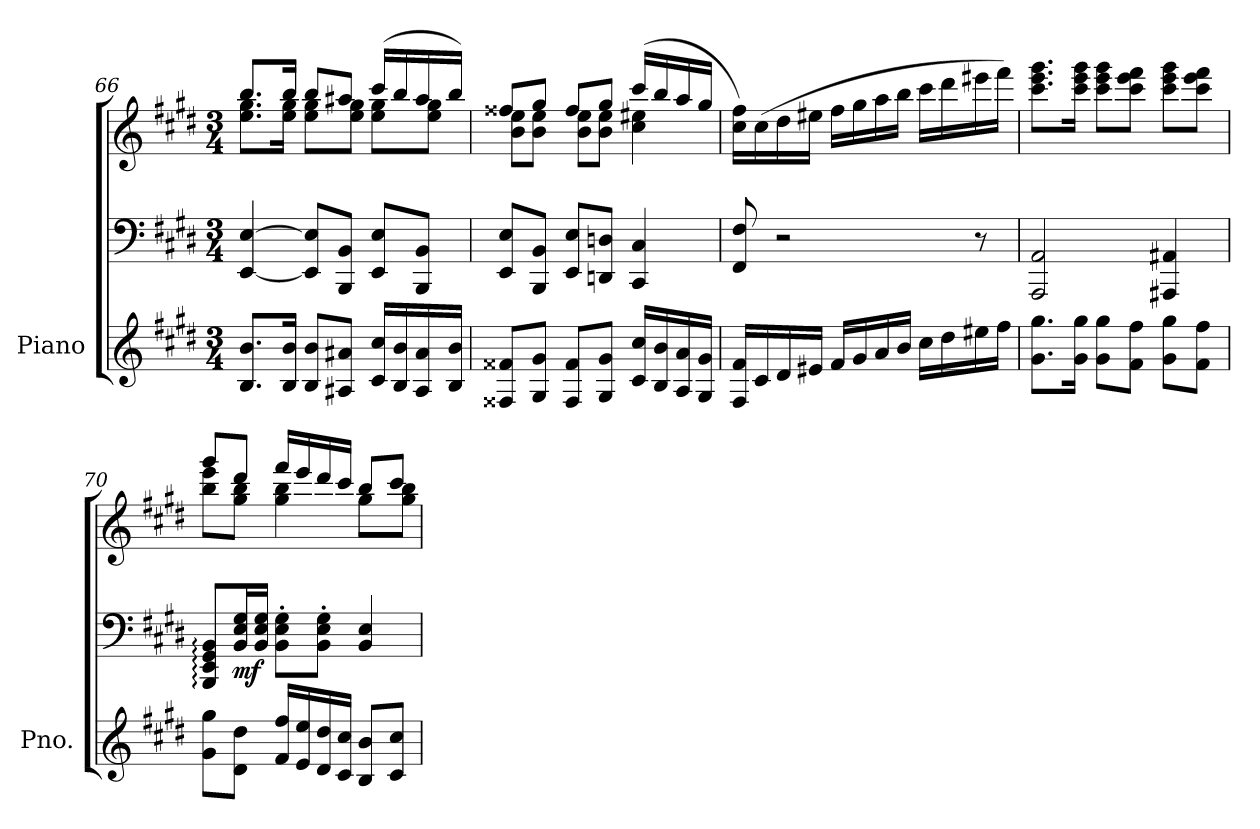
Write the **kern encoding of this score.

**kern	**kern	**kern	**dynam
*part1	*part1	*part1	*part1
*staff3	*staff2	*staff1	*staff1/2/3
*I"Piano	*	*	*
*I'Pno.	*	*	*
*clefG2	*clefF4	*clefG2	*
*k[f#c#g#d#]	*k[f#c#g#d#]	*k[f#c#g#d#]	*
*M3/4	*M3/4	*M3/4	*
=66	=66	=66	=66
*	*	*^	*
8.B/ 8.b/L	[4EE/ [4E/	8.bb/L	8.ee\ 8.gg#\L	.
16B/ 16b/Jk	.	16bb/Jk	16ee\ 16gg#\Jk	.
8B/ 8b/L	8EE/] 8E/]L	8bb/L	8ee\ 8gg#\L	.
8A#X/ 8a#X/J	8BBB/ 8BB/J	8aa#X/J	8ee\ 8gg#\J	.
16c#/ 16cc#/LL	8EE/ 8E/L	(>16ccc#/LL	8ee\ 8gg#\L	.
16B/ 16b/	.	16bb/	.	.
16A#/ 16a#/	8BBB/ 8BB/J	16aa#/	8ee\ 8gg#\J	.
16B/ 16b/JJ	.	16bb/JJ)	.	.
=67	=67	=67	=67	=67
8F##X/ 8f##X/L	8EE/ 8E/L	8ff##X/L	8b\ 8ee\L	.
8G#/ 8g#/J	8BBB/ 8BB/J	8gg#/J	8b\ 8ee\J	.
8F##/ 8f##/L	8EE/ 8E/L	8ff##/L	8b\ 8ee\L	.
8G#/ 8g#/J	8DDn/ 8Dn/J	8gg#/J	8b\ 8ee\J	.
16c#/ 16cc#/LL	4CC#/ 4C#/	(>16ccc#/LL	4cc#\ 4ee#X\	.
16B/ 16b/	.	16bb/	.	.
16A/ 16a/	.	16aa/	.	.
16G#/ 16g#/JJ	.	16gg#/JJ	.	.
*	*	*v	*v	*
!!LO:LB:g=z
=68	=68	=68	=68
16F#/ 16f#/LL	8FF#/ 8F#/	16cc#\ 16ff#\LL)	.
16c#/	.	(>16cc#\	.
16d#/	2r	16dd#\	.
16e#X/JJ	.	16ee#X\JJ	.
16f#/LL	.	16ff#\LL	.
16g#/	.	16gg#\	.
16a/	.	16aa\	.
16b/JJ	.	16bb\JJ	.
16cc#\LL	.	16ccc#\LL	.
16dd#\	.	16ddd#\	.
16ee#X\	8r	16eee#X\	.
16ff#\JJ	.	16fff#\JJ)	.
=69	=69	=69	=69
8.g#\ 8.gg#\L	2AAA/ 2AA/	8.ccc#\ 8.eee\ 8.ggg#\L	.
16g#\ 16gg#\Jk	.	16ccc#\ 16eee\ 16ggg#\Jk	.
8g#\ 8gg#\L	.	8ccc#\ 8eee\ 8ggg#\L	.
8f#\ 8ff#\J	.	8ccc#\ 8eee\ 8fff#\J	.
8g#\ 8gg#\L	4AAA#X/ 4AA#X/	8ccc#\ 8eee\ 8ggg#\L	.
8f#\ 8ff#\J	.	8ccc#\ 8eee\ 8fff#\J	.
=70	=70	=70	=70
*	*	*^	*
8g#\ 8gg#\L	8BBB/: 8EE/: 8GG#/: 8BB/:L	8ggg#/L	8bb\ 8eee\L	.
!	!	!	!	!LO:DY:b=2
8d#\ 8dd#\J	16BB/ 16E/ 16G#/L	8ddd#/J	8gg#\ 8bb\J	mf
.	16BB/ 16E/ 16G#/JJ	.	.	.
16f#/ 16ff#/LL	8BB\' 8E\' 8G#\'L	16fff#/LL	4gg#\ 4bb\	.
16e/ 16ee/	.	16eee/	.	.
16d#/ 16dd#/	8BB\' 8E\' 8G#\'J	16ddd#/	.	.
16c#/ 16cc#/JJ	.	16ccc#/JJ	.	.
8B/ 8b/L	4BB/ 4E/	8bb/L	8gg#\L	.
8c#/ 8cc#/J	.	8ccc#/J	8gg#\ 8bb\J	.
*	*	*v	*v	*
=	=	=	=
*-	*-	*-	*-
